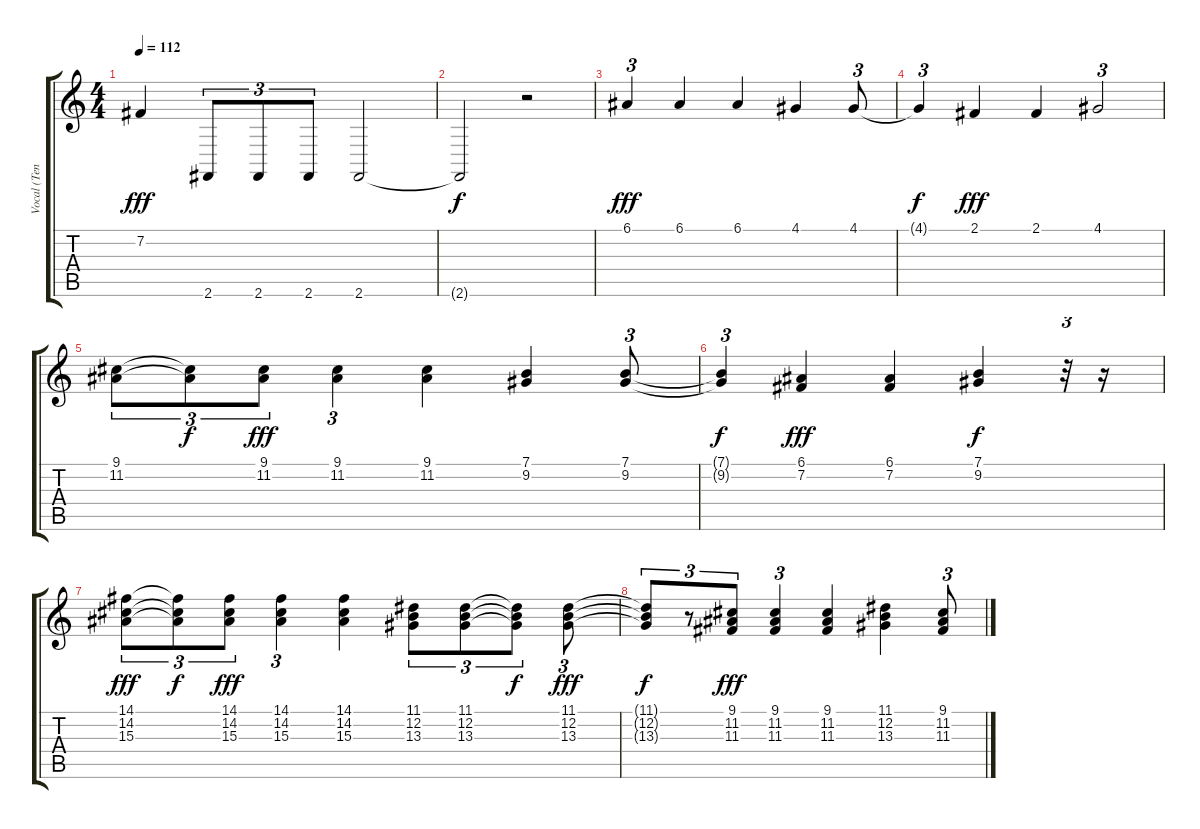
\track ("Vocal (Tenor Sax)" "Vocal (Ten") {mute instrument tenorsax}
\staff {score tabs}
\tuning (E4 B3 G3 D3 A2 E2) {hide}
\ts (4 4)
\tempo 112
\clef g2
\ks c
7.2.4{dy fff} 2.6.8{tu (3 2)} 2.6.8{tu (3 2)} 2.6.8{tu (3 2)} 2.6.2 |
2.6{t}.2{dy f} r.2 |
6.1.4{tu (3 2) dy fff} 6.1.4 6.1.4 4.1.4 4.1.8{tu (3 2)} |
4.1{t}.4{tu (3 2) dy f} 2.1.4{dy fff} 2.1.4 4.1.2{tu (3 2)} |
(9.1 11.2).8{tu (3 2)} (9.1{t} 11.2{t}).8{tu (3 2) dy f} (9.1 11.2).8{tu (3 2) dy fff} (9.1 11.2).4{tu (3 2)} (9.1 11.2).4 (7.1 9.2).4 (7.1 9.2).8{tu (3 2)} |
(7.1{t} 9.2{t}).4{tu (3 2) dy f} (6.1 7.2).4{dy fff} (6.1 7.2).4 (7.1 9.2).4{dy f} r.32{tu (3 2)} r.16 |
(14.1 14.2 15.3).8{tu (3 2) dy fff} (14.1{t} 14.2{t} 15.3{t}).8{tu (3 2) dy f} (14.1 14.2 15.3).8{tu (3 2) dy fff} (14.1 14.2 15.3).4{tu (3 2)} (14.1 14.2 15.3).4 (11.1 12.2 13.3).8{tu (3 2)} (11.1 12.2 13.3).8{tu (3 2)} (11.1{t} 12.2{t} 13.3{t}).8{tu (3 2) dy f} (11.1 12.2 13.3).8{tu (3 2) dy fff} |
(11.1{t} 12.2{t} 13.3{t}).8{tu (3 2) dy f} r.8{tu (3 2)} (9.1 11.2 11.3).8{tu (3 2) dy fff} (9.1 11.2 11.3).4{tu (3 2)} (9.1 11.2 11.3).4 (11.1 12.2 13.3).4 (9.1 11.2 11.3).8{tu (3 2)}
